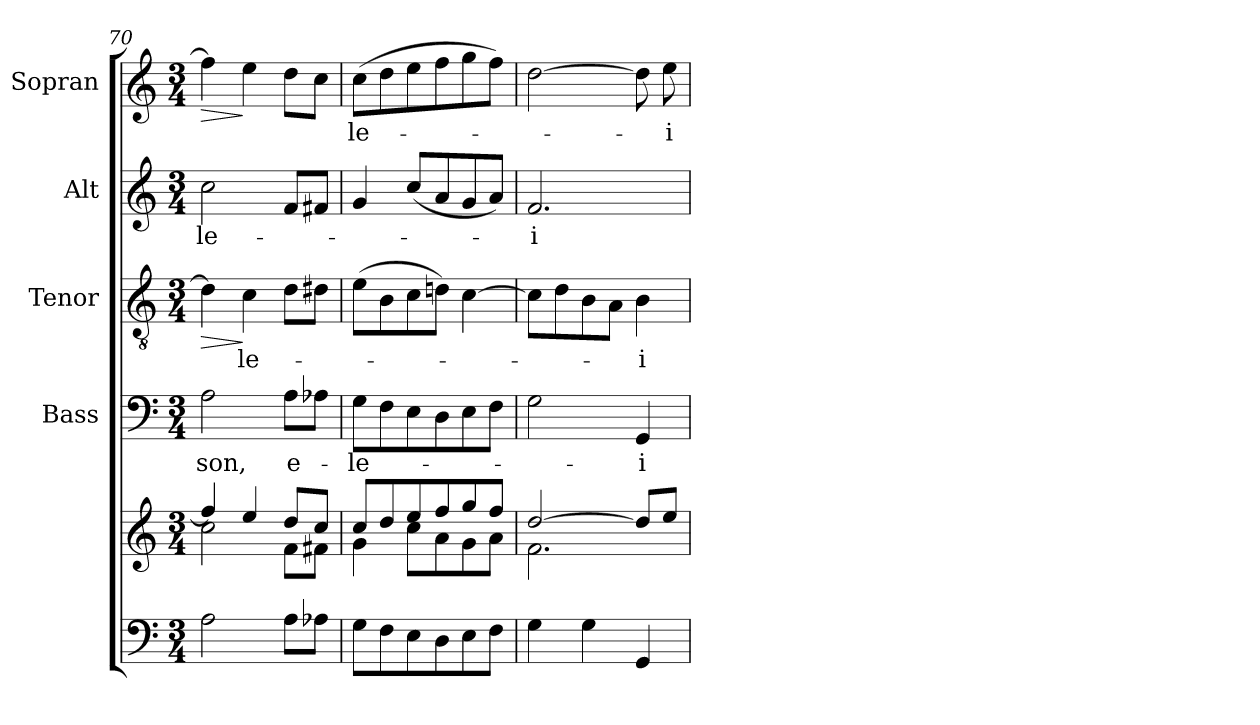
**kern	**kern	**kern	**text	**kern	**text	**dynam	**kern	**text	**kern	**text	**dynam
*part5	*part5	*part4	*part4	*part3	*part3	*part3	*part2	*part2	*part1	*part1	*part1
*staff6	*staff5	*staff4	*staff4	*staff3	*staff3	*staff3	*staff2	*staff2	*staff1	*staff1	*staff1
*	*	*I"Bass	*	*I"Tenor	*	*	*I"Alt	*	*I"Sopran	*	*
*	*	*I'B.	*	*I'T.	*	*	*I'A.	*	*I'S.	*	*
*clefF4	*clefG2	*clefF4	*	*clefGv2	*	*	*clefG2	*	*clefG2	*	*
*k[]	*k[]	*k[]	*	*k[]	*	*	*k[]	*	*k[]	*	*
*C:	*C:	*C:	*	*C:	*	*	*C:	*	*C:	*	*
*M3/4	*M3/4	*M3/4	*	*M3/4	*	*	*M3/4	*	*M3/4	*	*
=70	=70	=70	=70	=70	=70	=70	=70	=70	=70	=70	=70
*	*^	*	*	*	*	*	*	*	*	*	*
!	!	!	!	!LO:LY:b	!	!	!LO:HP:b	!	!LO:LY:b	!	!	!LO:HP:b
2A\	4ff/]	2cc\	2A\	-son,	4d\]	.	>	2cc\	-le-	4ff\]	.	>
!	!	!	!	!	!	!LO:LY:b	!	!	!	!	!	!
.	4ee/	.	.	.	4c\	-le-	]	.	.	4ee\	.	]
!	!	!	!	!LO:LY:b	!	!	!	!	!	!	!	!
8A\L	8dd/L	8f\L	8A\L	e-	8d\L	.	.	8f/L	.	8dd\L	.	.
8A-X\J	8cc/J	8f#X\J	8A-X\J	.	8d#X\J	.	.	8f#X/J	.	8cc\J	.	.
=71	=71	=71	=71	=71	=71	=71	=71	=71	=71	=71	=71	=71
!	!	!	!	!LO:LY:b	!	!	!	!	!	!	!LO:LY:b	!
8G\L	8cc/L	4g\	8G\L	-le-	(>8e\L	.	.	4g/	.	(>8cc\L	-le-	.
8F\	8dd/	.	8F\	.	8B\	.	.	.	.	8dd\	.	.
8E\	8ee/	8cc\L	8E\	.	8c\	.	.	(<8cc/L	.	8ee\	.	.
8D\	8ff/	8a\	8D\	.	8dn\J)	.	.	8a/	.	8ff\	.	.
8E\	8gg/	8g\	8E\	.	[4c\	.	.	8g/	.	8gg\	.	.
8F\J	8ff/J	8a\J	8F\J	.	.	.	.	8a/J)	.	8ff\J)	.	.
=72	=72	=72	=72	=72	=72	=72	=72	=72	=72	=72	=72	=72
!	!	!	!	!	!	!	!	!	!LO:LY:b	!	!	!
4G\	[>2dd/	2.f\	2G\	.	8c\L]	.	.	2.f/	-i-	[2dd\	.	.
.	.	.	.	.	8d\	.	.	.	.	.	.	.
4G\	.	.	.	.	8B\	.	.	.	.	.	.	.
.	.	.	.	.	8A\J	.	.	.	.	.	.	.
!	!	!	!	!LO:LY:b	!	!LO:LY:b	!	!	!	!	!	!
4GG/	8dd/L]	.	4GG/	-i-	4B\	-i-	.	.	.	8dd\]	.	.
!	!	!	!	!	!	!	!	!	!	!	!LO:LY:b	!
.	8ee/J	.	.	.	.	.	.	.	.	8ee\	-i-	.
*	*v	*v	*	*	*	*	*	*	*	*	*	*
=	=	=	=	=	=	=	=	=	=	=	=
*-	*-	*-	*-	*-	*-	*-	*-	*-	*-	*-	*-
